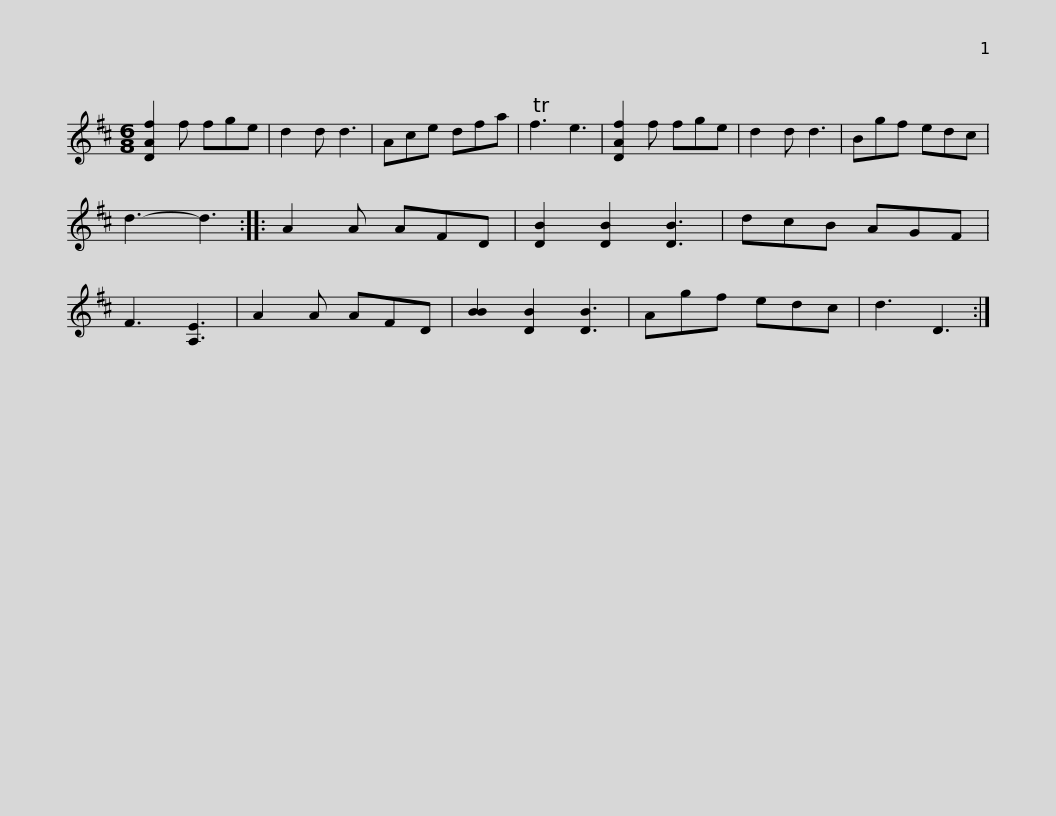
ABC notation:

X:1
L:1/8
M:6/8
I:linebreak $
K:D
V:1 treble
V:1
 [DAf]2 f fge | d2 d d3 | Ace dfa | Tf3 e3 | [DAf]2 f fge | %5
 d2 d d3 | Bgf edc | d3- d3 :: A2 A AFD |$ [DB]2 [DB]2 [DB]3 | %10
 dcB AGF | F3 [A,E]3 | A2 A AFD | [BB]2 [DB]2 [DB]3 | Agf edc | %15
 d3 D3 :| %16
